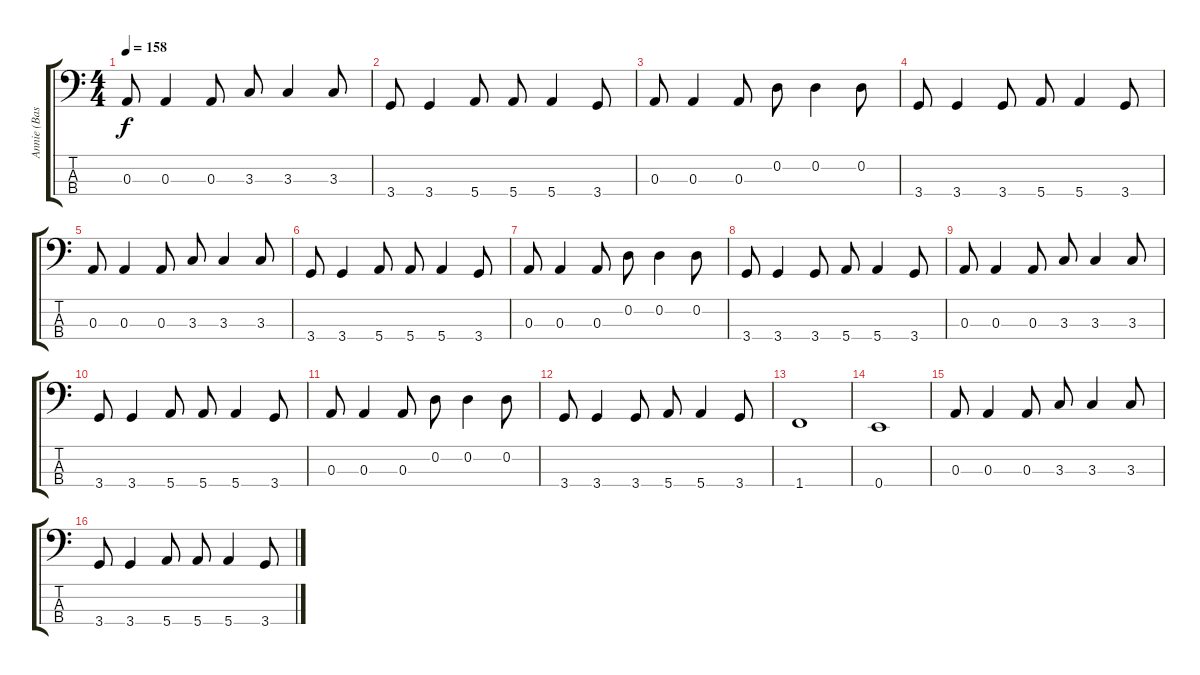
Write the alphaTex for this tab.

\track ("Annie (Bass)" "Annie (Bas") {instrument electricbassfinger}
\staff {score tabs}
\tuning (G2 D2 A1 E1) {hide}
\ts (4 4)
\tempo 158
\clef f4
\ks c
0.3.8{dy f} 0.3.4 0.3.8 3.3.8 3.3.4 3.3.8 |
3.4.8 3.4.4 5.4.8 5.4.8 5.4.4 3.4.8 |
0.3.8 0.3.4 0.3.8 0.2.8 0.2.4 0.2.8 |
3.4.8 3.4.4 3.4.8 5.4.8 5.4.4 3.4.8 |
0.3.8 0.3.4 0.3.8 3.3.8 3.3.4 3.3.8 |
3.4.8 3.4.4 5.4.8 5.4.8 5.4.4 3.4.8 |
0.3.8 0.3.4 0.3.8 0.2.8 0.2.4 0.2.8 |
3.4.8 3.4.4 3.4.8 5.4.8 5.4.4 3.4.8 |
0.3.8 0.3.4 0.3.8 3.3.8 3.3.4 3.3.8 |
3.4.8 3.4.4 5.4.8 5.4.8 5.4.4 3.4.8 |
0.3.8 0.3.4 0.3.8 0.2.8 0.2.4 0.2.8 |
3.4.8 3.4.4 3.4.8 5.4.8 5.4.4 3.4.8 |
1.4.1 |
0.4.1 |
0.3.8 0.3.4 0.3.8 3.3.8 3.3.4 3.3.8 |
3.4.8 3.4.4 5.4.8 5.4.8 5.4.4 3.4.8
